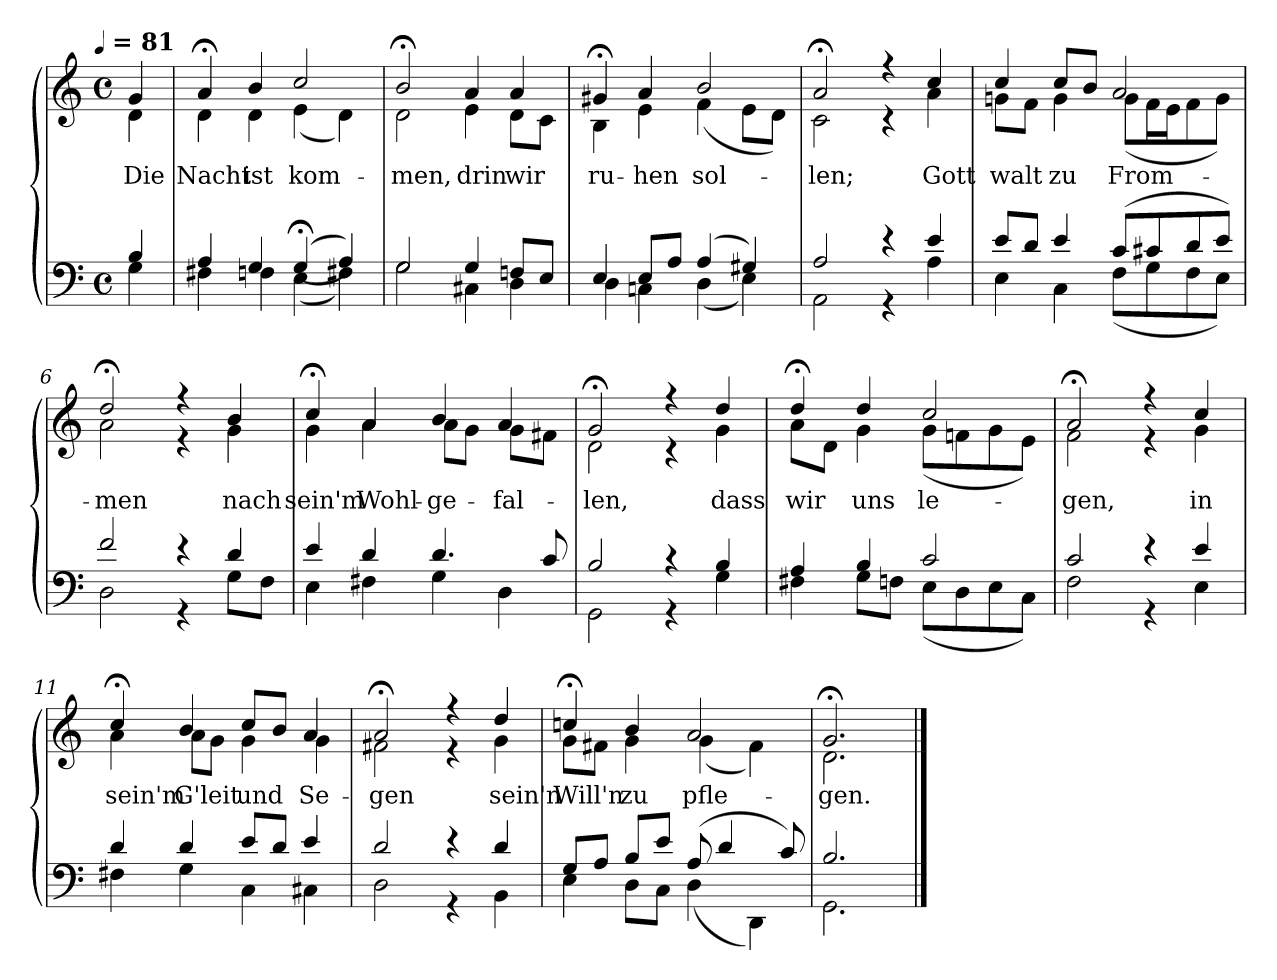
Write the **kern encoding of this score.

**kern	**kern	**text	**dynam
*part1	*part1	*part1	*part1
*staff2	*staff1	*staff1	*staff1/2
*clefF4	*clefG2	*	*
!!LO:TX:omd:t=[quarter] = 81
*M4/4	*M4/4	*	*
*met(c)	*met(c)	*	*
*MM81	*MM81	*	*
=	=	=	=
*^	*^	*	*
4B	4G	4g	4d	Die	.
=1	=1	=1	=1	=1	=1
4A	4F#X	4a;<	4d	Nacht	.
4G	4Fn	4b	4d	ist	.
((4G;<	(4E	2cc	(4e	kom-	.
4A))	4F#X)	.	4d)	.	.
=2	=2	=2	=2	=2	=2
2G	2G	2b;<	2d	-men,	.
4G	4C#X	4a	4e	drin	.
8FnL	4D	4a	8dL	wir	.
8EJ	.	.	8cJ	.	.
=3	=3	=3	=3	=3	=3
4E	4D	4g#X;<	4B	ru-	.
8EL	4Cn	4a	4e	-hen	.
8AJ	.	.	.	.	.
(4A	(4D	2b	(4f	sol-	.
4G#X)	4E)	.	8eL	.	.
.	.	.	8dJ)	.	.
=4	=4	=4	=4	=4	=4
2A	2AA	2a;<	2c	-len;	.
4r	4r	4r	4r	.	.
4e	4A	4cc	4a	Gott	.
!!LO:LB:g=z	!!
=5	=5	=5	=5	=5	=5
8eL	4E	4cc	8gnL	walt	.
8dJ	.	.	8fJ	.	.
4e	4C	8ccL	4g	zu	.
.	.	8bJ	.	.	.
(8cL	(8FL	2a	(8gL	From-	.
8c#X	8G	.	16fL	.	.
.	.	.	16eJ	.	.
8d	8F	.	8f	.	.
8eJ)	8EJ)	.	8gJ)	.	.
=6	=6	=6	=6	=6	=6
2f	2D	2dd;<	2a	-men	.
4r	4r	4r	4r	.	.
4d	8GL	4b	4g	nach	.
.	8FJ	.	.	.	.
=7	=7	=7	=7	=7	=7
4e	4E	4cc;<	4g	sein'm	.
4d	4F#X	4a	4a	Wohl-	.
4.d	4G	4b	8aL	-ge-	.
.	.	.	8gJ	.	.
.	4D	4a	8gL	-fal-	.
8c	.	.	8f#XJ	.	.
=8	=8	=8	=8	=8	=8
2B	2GG	2g;<	2d	-len,	.
4r	4r	4r	4r	.	.
4B	4G	4dd	4g	dass	.
=9	=9	=9	=9	=9	=9
4A	4F#X	4dd;<	8aL	wir	.
.	.	.	8dJ	.	.
4B	8GL	4dd	4g	uns	.
.	8FnJ	.	.	.	.
2c	(8EL	2cc	(8gL	le-	.
.	8D	.	8fn	.	.
.	8E	.	8g	.	.
.	8CJ)	.	8eJ)	.	.
!!LO:LB:g=z	!!
=10	=10	=10	=10	=10	=10
2c	2F	2a;<	2f	-gen,	.
4r	4r	4r	4r	.	.
4e	4E	4cc	4g	in	♩ = 77.5
=11	=11	=11	=11	=11	=11
4d	4F#X	4cc;<	4a	sein'm	.
4d	4G	4b	8aL	G'leit	.
.	.	.	8gJ	.	.
8eL	4C	8ccL	4g	und	♩ = 77
8dJ	.	8bJ	.	.	.
4e	4C#X	4a	4g	Se-	.
=12	=12	=12	=12	=12	=12
2d	2D	2a;<	2f#X	-gen	.
4r	4r	4r	4r	.	.
4d	4BB	4dd	4g	sein'n	♩ = 76
=13	=13	=13	=13	=13	=13
*	*	*MM75	*	*	*
8GL	4E	4ccn;<	8gL	Will'n	.
8AJ	.	.	8f#XJ	.	.
8BL	8DL	4b	4g	zu	.
8eJ	8CJ	.	.	.	.
(8A	(4D	2a	(4g	pfle-	♩ = 70
4d	.	.	.	.	.
.	4DD)	.	4f#)	.	.
8c)	.	.	.	.	.
=14	=14	=14	=14	=14	=14
*	*	*MM70	*	*	*
2.B	2.GG	2.g;<	2.d	-gen.	.
*v	*v	*	*	*	*
*	*v	*v	*	*
==	==	==	==
*-	*-	*-	*-
